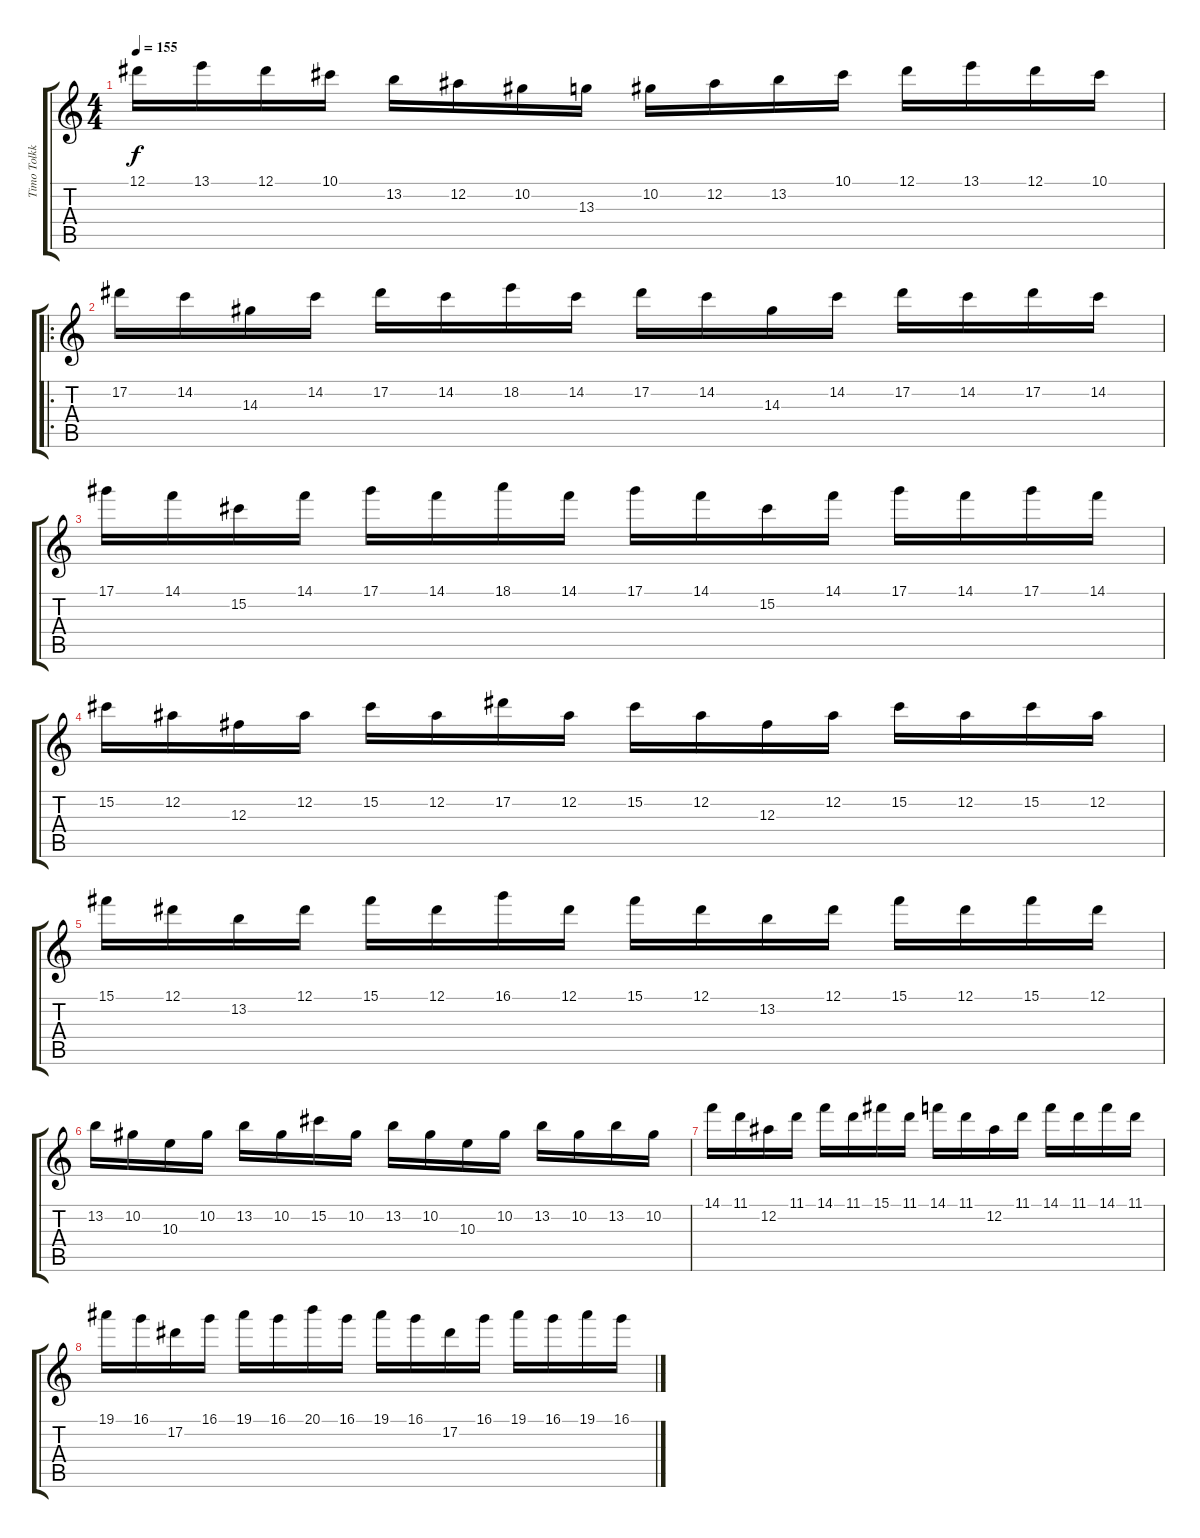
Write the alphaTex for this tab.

\track ("Timo Tolkki : Doubling" "Timo Tolkk") {instrument distortionguitar}
\staff {score tabs}
\tuning (Eb4 Bb3 Gb3 Db3 Ab2 Eb2) {hide}
\ts (4 4)
\tempo 155
\clef g2
\ks c
12.1.16{dy f} 13.1.16 12.1.16 10.1.16 13.2.16 12.2.16 10.2.16 13.3.16 10.2.16 12.2.16 13.2.16 10.1.16 12.1.16 13.1.16 12.1.16 10.1.16 |
\ro
17.2.16 14.2.16 14.3.16 14.2.16 17.2.16 14.2.16 18.2.16 14.2.16 17.2.16 14.2.16 14.3.16 14.2.16 17.2.16 14.2.16 17.2.16 14.2.16 |
17.1.16 14.1.16 15.2.16 14.1.16 17.1.16 14.1.16 18.1.16 14.1.16 17.1.16 14.1.16 15.2.16 14.1.16 17.1.16 14.1.16 17.1.16 14.1.16 |
15.2.16 12.2.16 12.3.16 12.2.16 15.2.16 12.2.16 17.2.16 12.2.16 15.2.16 12.2.16 12.3.16 12.2.16 15.2.16 12.2.16 15.2.16 12.2.16 |
15.1.16 12.1.16 13.2.16 12.1.16 15.1.16 12.1.16 16.1.16 12.1.16 15.1.16 12.1.16 13.2.16 12.1.16 15.1.16 12.1.16 15.1.16 12.1.16 |
13.2.16 10.2.16 10.3.16 10.2.16 13.2.16 10.2.16 15.2.16 10.2.16 13.2.16 10.2.16 10.3.16 10.2.16 13.2.16 10.2.16 13.2.16 10.2.16 |
14.1.16 11.1.16 12.2.16 11.1.16 14.1.16 11.1.16 15.1.16 11.1.16 14.1.16 11.1.16 12.2.16 11.1.16 14.1.16 11.1.16 14.1.16 11.1.16 |
19.1.16 16.1.16 17.2.16 16.1.16 19.1.16 16.1.16 20.1.16 16.1.16 19.1.16 16.1.16 17.2.16 16.1.16 19.1.16 16.1.16 19.1.16 16.1.16
